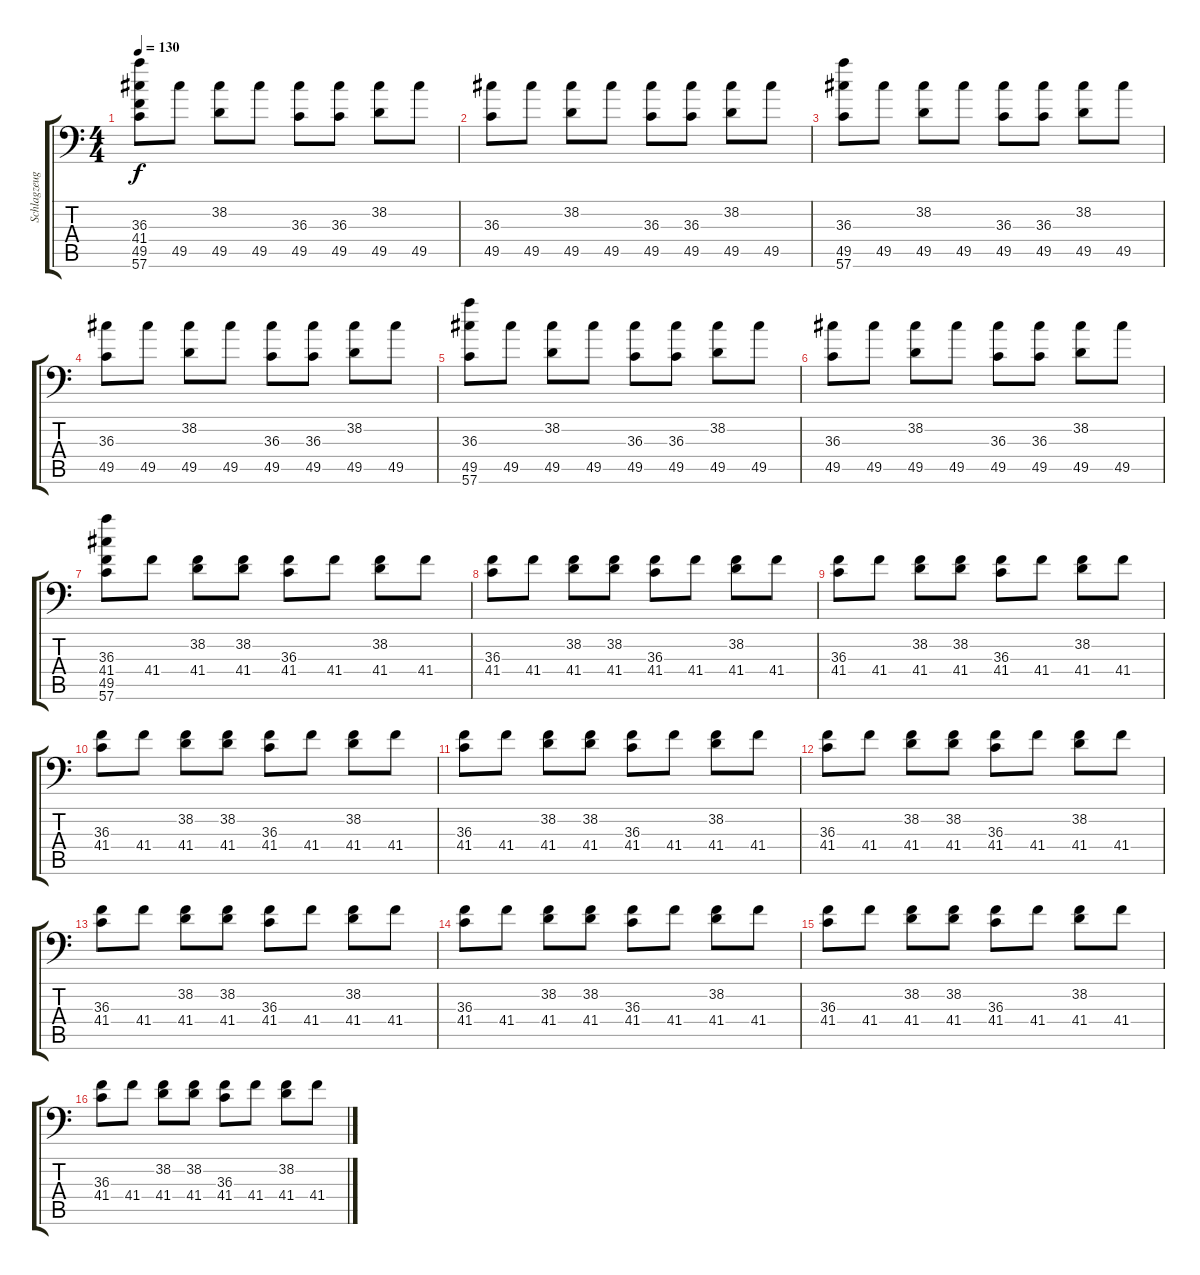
\track ("Schlagzeug (Vom)" "Schlagzeug") {instrument acousticgrandpiano}
\staff {score tabs}
\tuning (C-1 C-1 C-1 C-1 C-1 C-1) {hide}
\ts (4 4)
\tempo 130
\clef f4
\ks c
(36.3 41.4 49.5 57.6).8{dy f} 49.5.8 (38.2 49.5).8 49.5.8 (36.3 49.5).8 (36.3 49.5).8 (38.2 49.5).8 49.5.8 |
(36.3 49.5).8 49.5.8 (38.2 49.5).8 49.5.8 (36.3 49.5).8 (36.3 49.5).8 (38.2 49.5).8 49.5.8 |
(36.3 49.5 57.6).8 49.5.8 (38.2 49.5).8 49.5.8 (36.3 49.5).8 (36.3 49.5).8 (38.2 49.5).8 49.5.8 |
(36.3 49.5).8 49.5.8 (38.2 49.5).8 49.5.8 (36.3 49.5).8 (36.3 49.5).8 (38.2 49.5).8 49.5.8 |
(36.3 49.5 57.6).8 49.5.8 (38.2 49.5).8 49.5.8 (36.3 49.5).8 (36.3 49.5).8 (38.2 49.5).8 49.5.8 |
(36.3 49.5).8 49.5.8 (38.2 49.5).8 49.5.8 (36.3 49.5).8 (36.3 49.5).8 (38.2 49.5).8 49.5.8 |
(36.3 41.4 49.5 57.6).8 41.4.8 (38.2 41.4).8 (38.2 41.4).8 (36.3 41.4).8 41.4.8 (38.2 41.4).8 41.4.8 |
(36.3 41.4).8 41.4.8 (38.2 41.4).8 (38.2 41.4).8 (36.3 41.4).8 41.4.8 (38.2 41.4).8 41.4.8 |
(36.3 41.4).8 41.4.8 (38.2 41.4).8 (38.2 41.4).8 (36.3 41.4).8 41.4.8 (38.2 41.4).8 41.4.8 |
(36.3 41.4).8 41.4.8 (38.2 41.4).8 (38.2 41.4).8 (36.3 41.4).8 41.4.8 (38.2 41.4).8 41.4.8 |
(36.3 41.4).8 41.4.8 (38.2 41.4).8 (38.2 41.4).8 (36.3 41.4).8 41.4.8 (38.2 41.4).8 41.4.8 |
(36.3 41.4).8 41.4.8 (38.2 41.4).8 (38.2 41.4).8 (36.3 41.4).8 41.4.8 (38.2 41.4).8 41.4.8 |
(36.3 41.4).8 41.4.8 (38.2 41.4).8 (38.2 41.4).8 (36.3 41.4).8 41.4.8 (38.2 41.4).8 41.4.8 |
(36.3 41.4).8 41.4.8 (38.2 41.4).8 (38.2 41.4).8 (36.3 41.4).8 41.4.8 (38.2 41.4).8 41.4.8 |
(36.3 41.4).8 41.4.8 (38.2 41.4).8 (38.2 41.4).8 (36.3 41.4).8 41.4.8 (38.2 41.4).8 41.4.8 |
(36.3 41.4).8 41.4.8 (38.2 41.4).8 (38.2 41.4).8 (36.3 41.4).8 41.4.8 (38.2 41.4).8 41.4.8
